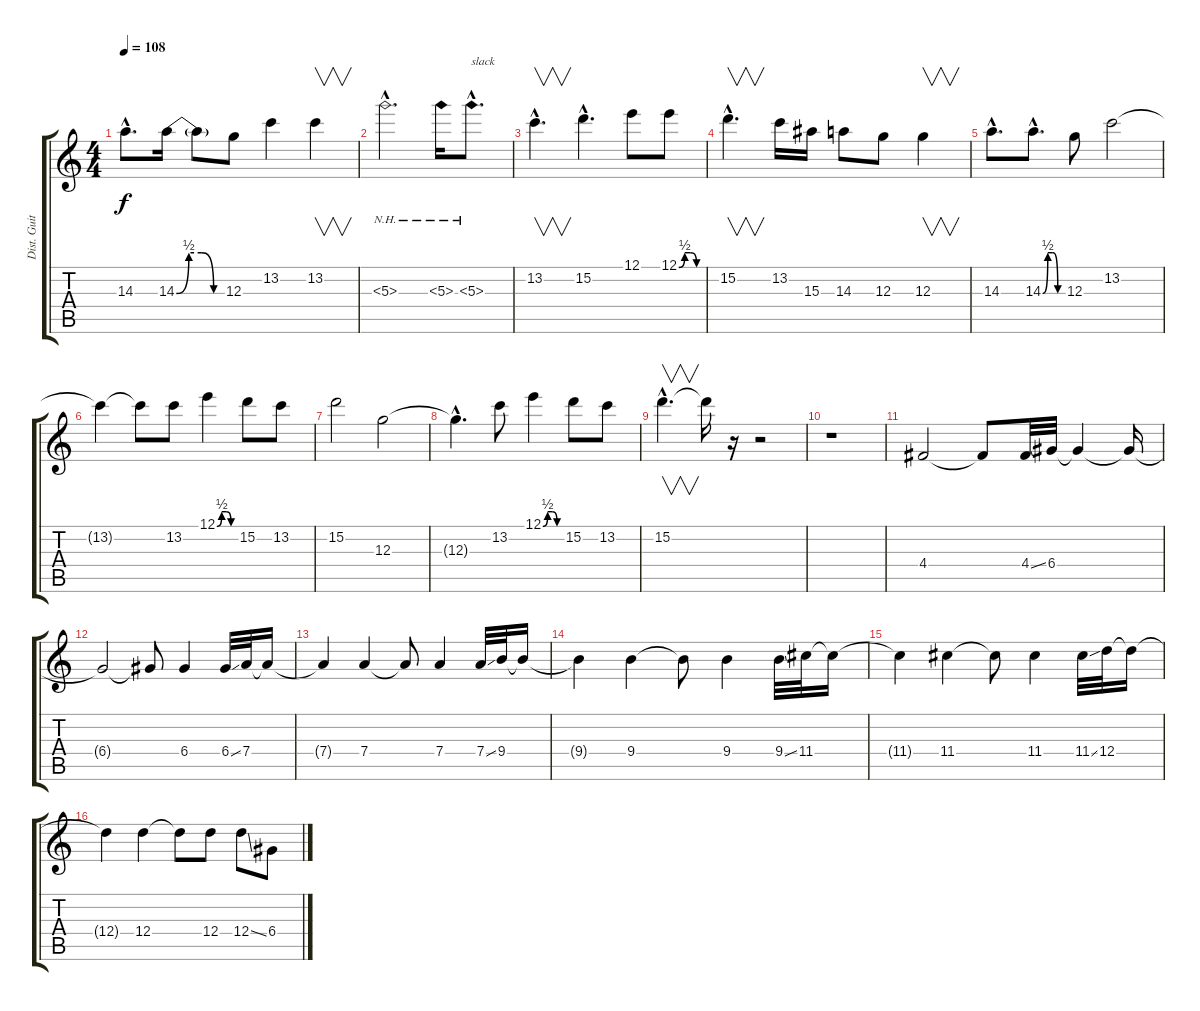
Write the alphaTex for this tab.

\track ("Dist. Guitar" "Dist. Guit") {instrument distortionguitar}
\staff {score tabs}
\tuning (E4 B3 G3 D3 A2 D2) {hide}
\ts (4 4)
\tempo 108
\clef g2
\ks c
14.3{hac}.8{d dy f} 14.3{be (custom 0 0 15 2 30 2 45 0 60 0)}.16 14.3{t}.8 12.3.8 13.2.4 13.2.4{v} |
5.3{nh hac}.2{d} 5.3{nh}.16 5.3{nh hac}.8{d txt "slack"} |
13.2{hac}.4{v d} 15.2{hac}.4{d} 12.1.8 12.1{be (custom 0 0 15 2 30 2 45 0 60 0)}.8 |
15.2{hac}.4{v d} 13.2.16 15.3.16 14.3.8 12.3.8 12.3.4{v} |
14.3{hac}.8{d} 14.3{be (custom 0 0 15 2 30 2 45 0 60 0) hac}.8{d} 12.3.8 13.2.2 |
13.2{t}.4 13.2{t}.8 13.2.8 12.1{be (custom 0 0 15 2 30 2 45 0 60 0)}.4 15.2.8 13.2.8 |
15.2.2 12.3.2 |
12.3{hac t}.4{d} 13.2.8 12.1{be (custom 0 0 15 2 30 2 45 0 60 0)}.4 15.2.8 13.2.8 |
15.2{hac}.4{v d} 15.2{t}.16 r.16 r.2 |
r.1 |
4.4.2 4.4{t}.8 4.4{ss}.32 6.4.32 6.4{t}.4 6.4{t}.16 |
6.4{t}.2 6.4{t}.8 6.4.4 6.4{ss}.32 7.4.32 7.4{t}.16 |
7.4{t}.4 7.4.4 7.4{t}.8 7.4.4 7.4{ss}.32 9.4.32 9.4{t}.16 |
9.4{t}.4 9.4.4 9.4{t}.8 9.4.4 9.4{ss}.32 11.4.32 11.4{t}.16 |
11.4{t}.4 11.4.4 11.4{t}.8 11.4.4 11.4{ss}.32 12.4.32 12.4{t}.16 |
12.4{t}.4 12.4.4 12.4{t}.8 12.4.8 12.4{ss}.8 6.4.8
